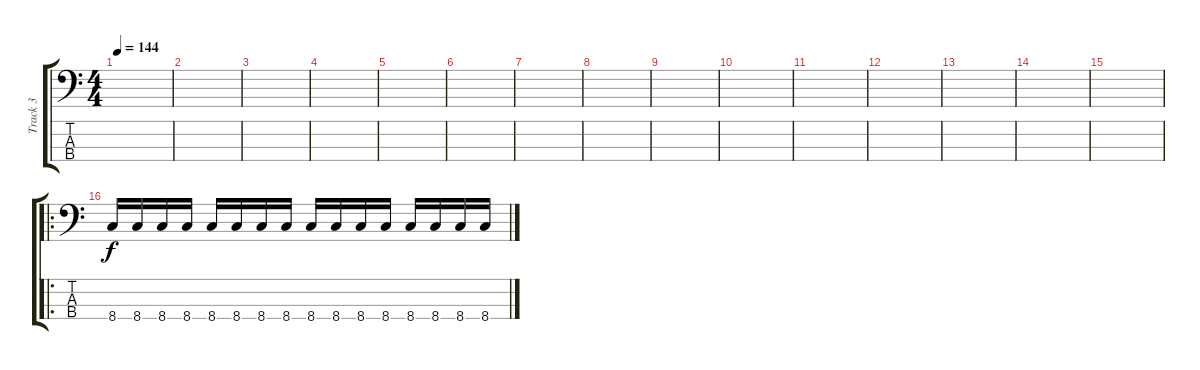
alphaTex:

\track ("Track 3" "Track 3") {instrument electricbassfinger}
\staff {score tabs}
\tuning (G2 D2 A1 E1) {hide}
\ts (4 4)
\tempo 144
\clef f4
\ks c
|
|
|
|
|
|
|
|
|
|
|
|
|
|
|
\ro
8.4.16 8.4.16 8.4.16 8.4.16 8.4.16 8.4.16 8.4.16 8.4.16 8.4.16 8.4.16 8.4.16 8.4.16 8.4.16 8.4.16 8.4.16 8.4.16
